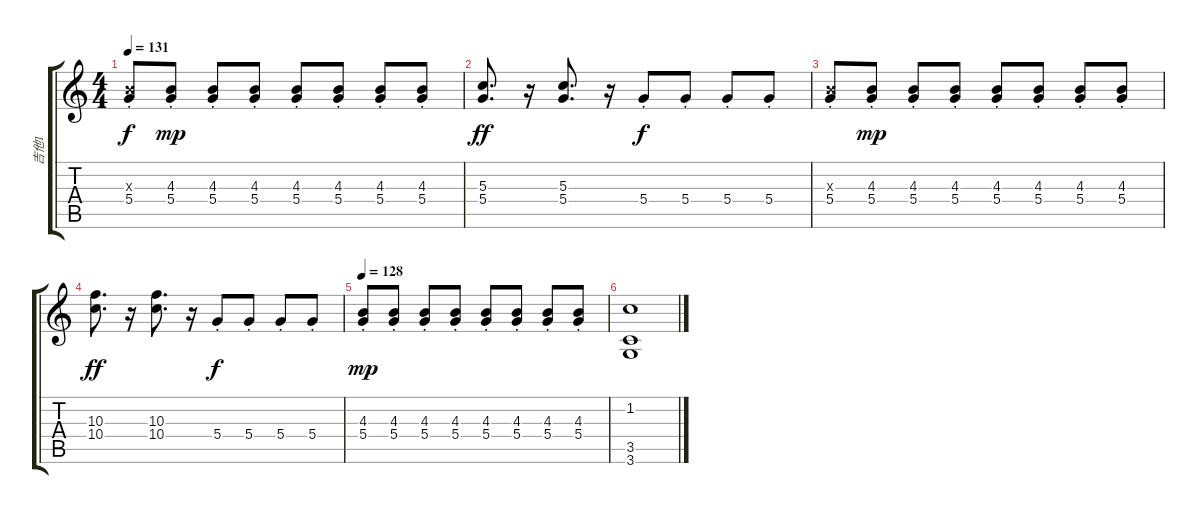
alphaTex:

\track ("吉他1" "吉他1") {instrument guitarharmonics}
\staff {score tabs}
\tuning (E4 B3 G3 D3 A2 E2) {hide}
\ts (4 4)
\tempo 131
\clef g2
\ks c
(4.3{x} 5.4{st}).8{dy f} (4.3{st} 5.4{st}).8{dy mp} (4.3{st} 5.4{st}).8 (4.3{st} 5.4{st}).8 (4.3{st} 5.4{st}).8 (4.3{st} 5.4{st}).8 (4.3{st} 5.4{st}).8 (4.3{st} 5.4{st}).8 |
(5.3 5.4).8{d dy ff volume 6 instrument distortionguitar} r.16 (5.3 5.4).8{d volume 6 instrument distortionguitar} r.16 5.4{st}.8{dy f volume 5 instrument electricguitarmuted} 5.4{st}.8 5.4{st}.8 5.4{st}.8 |
(4.3{x} 5.4{st}).8 (4.3{st} 5.4{st}).8{dy mp} (4.3{st} 5.4{st}).8 (4.3{st} 5.4{st}).8 (4.3{st} 5.4{st}).8 (4.3{st} 5.4{st}).8 (4.3{st} 5.4{st}).8 (4.3{st} 5.4{st}).8 |
(10.3 10.4).8{d dy ff volume 6 instrument distortionguitar} r.16 (10.3 10.4).8{d volume 6 instrument distortionguitar} r.16 5.4{st}.8{dy f volume 5 instrument electricguitarmuted} 5.4{st}.8 5.4{st}.8 5.4{st}.8 |
\tempo 128
(4.3{st} 5.4{st}).8{dy mp} (4.3{st} 5.4{st}).8 (4.3{st} 5.4{st}).8 (4.3{st} 5.4{st}).8 (4.3{st} 5.4{st}).8 (4.3{st} 5.4{st}).8 (4.3{st} 5.4{st}).8 (4.3{st} 5.4{st}).8 |
(1.2 3.5 3.6).1{volume 7 balance 8 instrument drawbarorgan}
